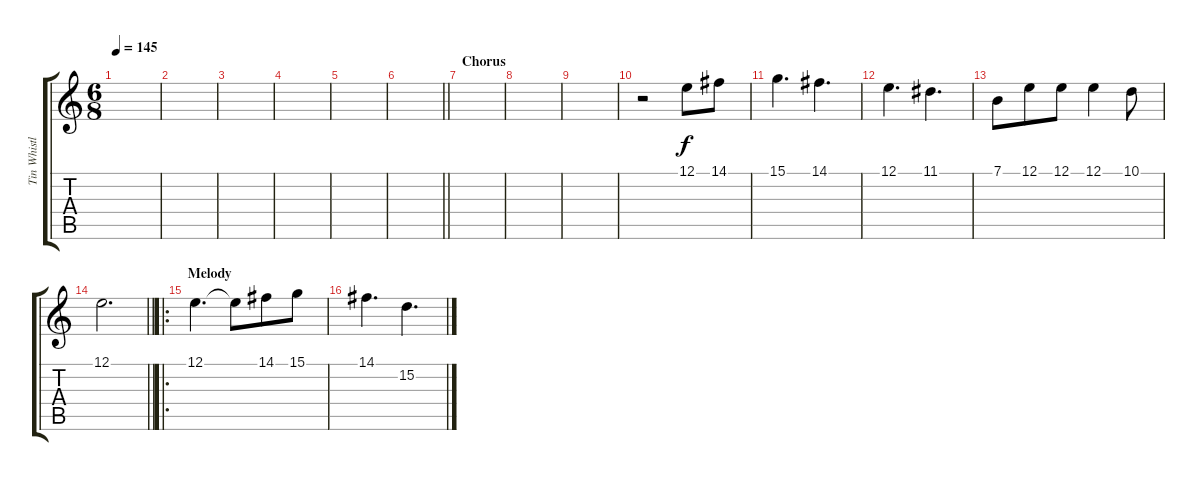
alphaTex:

\track ("Tin Whistle" "Tin Whistl") {instrument piccolo}
\staff {score tabs}
\tuning (E4 B3 G3 D3 A2 E2) {hide}
\ts (6 8)
\tempo 145
\clef g2
\ks c
|
|
|
|
|
\barLineRight lightlight
|
\section ("" "Chorus")
|
|
|
r.2 12.1.8 14.1.8 |
15.1.4{d} 14.1.4{d} |
12.1.4{d} 11.1.4{d} |
7.1.8 12.1.8 12.1.8 12.1.4 10.1.8 |
\barLineRight lightlight
12.1.2{d} |
\ro
\section ("" "Melody")
12.1.4{d} 12.1{t}.8 14.1.8 15.1.8 |
14.1.4{d} 15.2.4{d}
